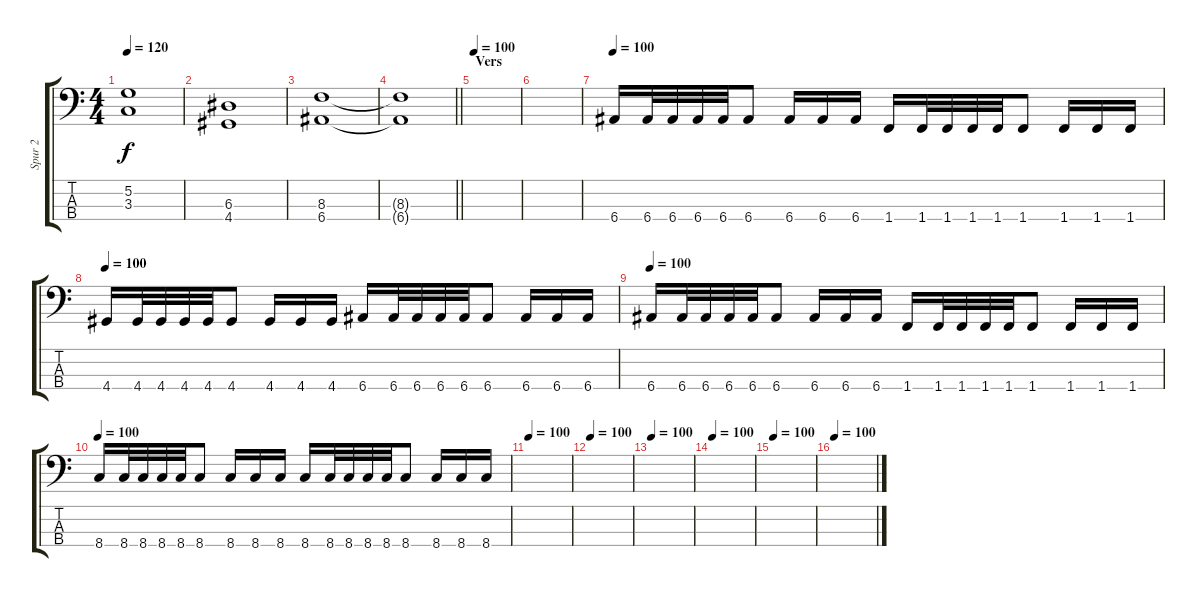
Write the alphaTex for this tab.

\track ("Spur 2" "Spur 2") {instrument electricbasspick}
\staff {score tabs}
\tuning (G2 D2 A1 E1) {hide}
\ts (4 4)
\tempo 120
\clef f4
\ks c
(5.2 3.3).1{dy f} |
(6.3 4.4).1 |
(8.3 6.4).1 |
\barLineRight lightlight
(8.3{t} 6.4{t}).1 |
\section ("" "Vers")
\tempo 100
|
|
\tempo 100
6.4.16 6.4.32 6.4.32 6.4.32 6.4.32 6.4.8 6.4.16 6.4.16 6.4.16 1.4.16 1.4.32 1.4.32 1.4.32 1.4.32 1.4.8 1.4.16 1.4.16 1.4.16 |
\tempo 100
4.4.16 4.4.32 4.4.32 4.4.32 4.4.32 4.4.8 4.4.16 4.4.16 4.4.16 6.4.16 6.4.32 6.4.32 6.4.32 6.4.32 6.4.8 6.4.16 6.4.16 6.4.16 |
\tempo 100
6.4.16 6.4.32 6.4.32 6.4.32 6.4.32 6.4.8 6.4.16 6.4.16 6.4.16 1.4.16 1.4.32 1.4.32 1.4.32 1.4.32 1.4.8 1.4.16 1.4.16 1.4.16 |
\tempo 100
8.4.16 8.4.32 8.4.32 8.4.32 8.4.32 8.4.8 8.4.16 8.4.16 8.4.16 8.4.16 8.4.32 8.4.32 8.4.32 8.4.32 8.4.8 8.4.16 8.4.16 8.4.16 |
\tempo 100
|
\tempo 100
|
\tempo 100
|
\tempo 100
|
\tempo 100
|
\tempo 100
